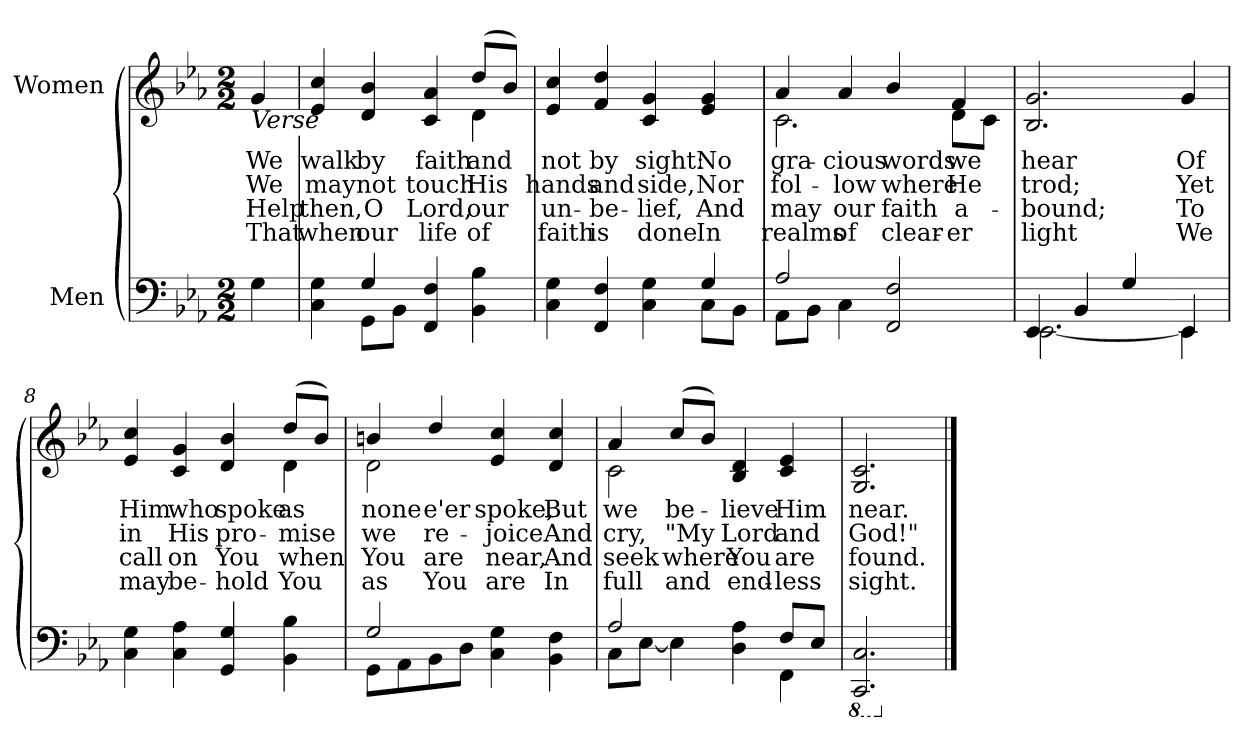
**kern	**kern	**text	**text	**text	**text
*part2	*part1	*part1	*part1	*part1	*part1
*staff2	*staff1	*staff1	*staff1	*staff1	*staff1
*I"Men	*I"Women	*	*	*	*
*clefF4	*clefG2	*	*	*	*
*k[b-e-a-]	*k[b-e-a-]	*	*	*	*
*M2/2	*M2/2	*	*	*	*
=1	=1	=1	=1	=1	=1
!	!LO:TX:b:i:t=Verse	!	!	!	!
!	!	!LO:LY:b	!LO:LY:b	!LO:LY:b	!LO:LY:b
4G\	4g/	We	We	Help	That
=2	=2	=2	=2	=2	=2
*^	*	*	*	*	*
!	!	!	!LO:LY:b	!LO:LY:b	!LO:LY:b	!LO:LY:b
*	*	*^	*	*	*	*
4C\ 4G\	4ryy	4e-/ 4cc/	2.ryy	walk	may	then,	when
!	!	!	!	!LO:LY:b	!LO:LY:b	!LO:LY:b	!LO:LY:b
4G/	8GG\L	4d/ 4b-/	.	by	not	O	our
.	8BB-\J	.	.	.	.	.	.
!	!	!	!	!LO:LY:b	!LO:LY:b	!LO:LY:b	!LO:LY:b
4FF/ 4F/	2ryy	4c/ 4a-/	.	faith	touch	Lord,	life
!	!	!	!	!LO:LY:b	!LO:LY:b	!LO:LY:b	!LO:LY:b
4BB-\ 4B-\	.	(>8dd/L	4d\	and	His	our	of
.	.	8b-/J)	.	.	.	.	.
*v	*v	*	*	*	*	*	*
*	*v	*v	*	*	*	*
=3	=3	=3	=3	=3	=3
!	!	!LO:LY:b	!LO:LY:b	!LO:LY:b	!LO:LY:b
4C\ 4G\	4e-/ 4cc/	not	hands	un-	faith
!	!	!LO:LY:b	!LO:LY:b	!LO:LY:b	!LO:LY:b
4FF/ 4F/	4f/ 4dd/	by	and	-be-	is
!	!	!LO:LY:b	!LO:LY:b	!LO:LY:b	!LO:LY:b
4C\ 4G\	4c/ 4g/	sight:	side,	-lief,	done
!!LO:LB:g=z
=4-	=4-	=4-	=4-	=4-	=4-
*^	*	*	*	*	*
!	!	!	!LO:LY:b	!LO:LY:b	!LO:LY:b	!LO:LY:b
4G/	8C\L	4e-/ 4g/	No	Nor	And	In
.	8BB-\J	.	.	.	.	.
=5	=5	=5	=5	=5	=5	=5
!	!	!	!LO:LY:b	!LO:LY:b	!LO:LY:b	!LO:LY:b
*	*	*^	*	*	*	*
2A-/	8AA-\L	4a-/	2.c\	gra-	fol-	may	realms
.	8BB-\J	.	.	.	.	.	.
!	!	!	!	!LO:LY:b	!LO:LY:b	!LO:LY:b	!LO:LY:b
.	4C\	4a-/	.	-cious	-low	our	of
!	!	!	!	!LO:LY:b	!LO:LY:b	!LO:LY:b	!LO:LY:b
2FF/ 2F/	2ryy	4b-/	.	words	where	faith	clear-
!	!	!	!	!LO:LY:b	!LO:LY:b	!LO:LY:b	!LO:LY:b
.	.	4f/	8d\L	we	He	a-	-er
.	.	.	8c\J	.	.	.	.
=6	=6	=6	=6	=6	=6	=6	=6
!	!	!	!	!LO:LY:b	!LO:LY:b	!LO:LY:b	!LO:LY:b
*	*	*v	*v	*	*	*	*
4EE-/	[2.EE-\	2.B-/ 2.g/	hear	trod;	-bound;	light
4BB-/	.	.	.	.	.	.
4G/	.	.	.	.	.	.
!!LO:LB:g=z
=7-	=7-	=7-	=7-	=7-	=7-	=7-
!	!	!	!LO:LY:b	!LO:LY:b	!LO:LY:b	!LO:LY:b
4EE-/	4EE-\]	4g/	Of	Yet	To	We
=8	=8	=8	=8	=8	=8	=8
!	!	!	!LO:LY:b	!LO:LY:b	!LO:LY:b	!LO:LY:b
*v	*v	*^	*	*	*	*
4C\ 4G\	4e-/ 4cc/	2.ryy	Him	in	call	may
!	!	!	!LO:LY:b	!LO:LY:b	!LO:LY:b	!LO:LY:b
4C\ 4A-\	4c/ 4g/	.	who	His	on	be-
!	!	!	!LO:LY:b	!LO:LY:b	!LO:LY:b	!LO:LY:b
4GG/ 4G/	4d/ 4b-/	.	spoke	pro-	You	-hold
!	!	!	!LO:LY:b	!LO:LY:b	!LO:LY:b	!LO:LY:b
4BB-\ 4B-\	(>8dd/L	4d\	as	-mise	when	You
.	8b-/J)	.	.	.	.	.
=9	=9	=9	=9	=9	=9	=9
*^	*	*	*	*	*	*
!	!	!	!	!LO:LY:b	!LO:LY:b	!LO:LY:b	!LO:LY:b
2G/	8GG\L	4bn/	2d\	none	we	You	as
.	8AA-\	.	.	.	.	.	.
!	!	!	!	!LO:LY:b	!LO:LY:b	!LO:LY:b	!LO:LY:b
.	8BB-\	4dd/	.	e'er	re-	are	You
.	8D\J	.	.	.	.	.	.
!	!	!	!	!LO:LY:b	!LO:LY:b	!LO:LY:b	!LO:LY:b
4C\ 4G\	4ryy	4e-/ 4cc/	4ryy	spoke,	-joice	near,	are
!!LO:LB:g=z
=10-	=10-	=10-	=10-	=10-	=10-	=10-	=10-
!	!	!	!	!LO:LY:b	!LO:LY:b	!LO:LY:b	!LO:LY:b
*v	*v	*	*	*	*	*	*
*	*v	*v	*	*	*	*
4BB-\ 4F\	4d/ 4cc/	But	And	And	In
=11	=11	=11	=11	=11	=11
*^	*	*	*	*	*
!	!	!	!LO:LY:b	!LO:LY:b	!LO:LY:b	!LO:LY:b
*	*	*^	*	*	*	*
2A-/	8C\L	4a-/	2c\	we	cry,	seek	full
.	[8E-\J	.	.	.	.	.	.
!	!	!	!	!LO:LY:b	!LO:LY:b	!LO:LY:b	!LO:LY:b
.	4E-\]	(>8cc/L	.	be-	"My	where	and
.	.	8b-/J)	.	.	.	.	.
!	!	!	!	!LO:LY:b	!LO:LY:b	!LO:LY:b	!LO:LY:b
4D\ 4A-\	4ryy	4B-/ 4d/	2ryy	-lieve	Lord	You	end-
!	!	!	!	!LO:LY:b	!LO:LY:b	!LO:LY:b	!LO:LY:b
8F/L	4FF\	4c/ 4e-/	.	Him	and	are	-less
8E-/J	.	.	.	.	.	.	.
*v	*v	*	*	*	*	*	*
*	*v	*v	*	*	*	*
=12	=12	=12	=12	=12	=12
*8ba	*	*	*	*	*
!	!	!LO:LY:b	!LO:LY:b	!LO:LY:b	!LO:LY:b
2.CCC/ 2.CC/	2.G/ 2.c/	near.	God!"	found.	sight.
*X8ba	*	*	*	*	*
==	==	==	==	==	==
*-	*-	*-	*-	*-	*-
